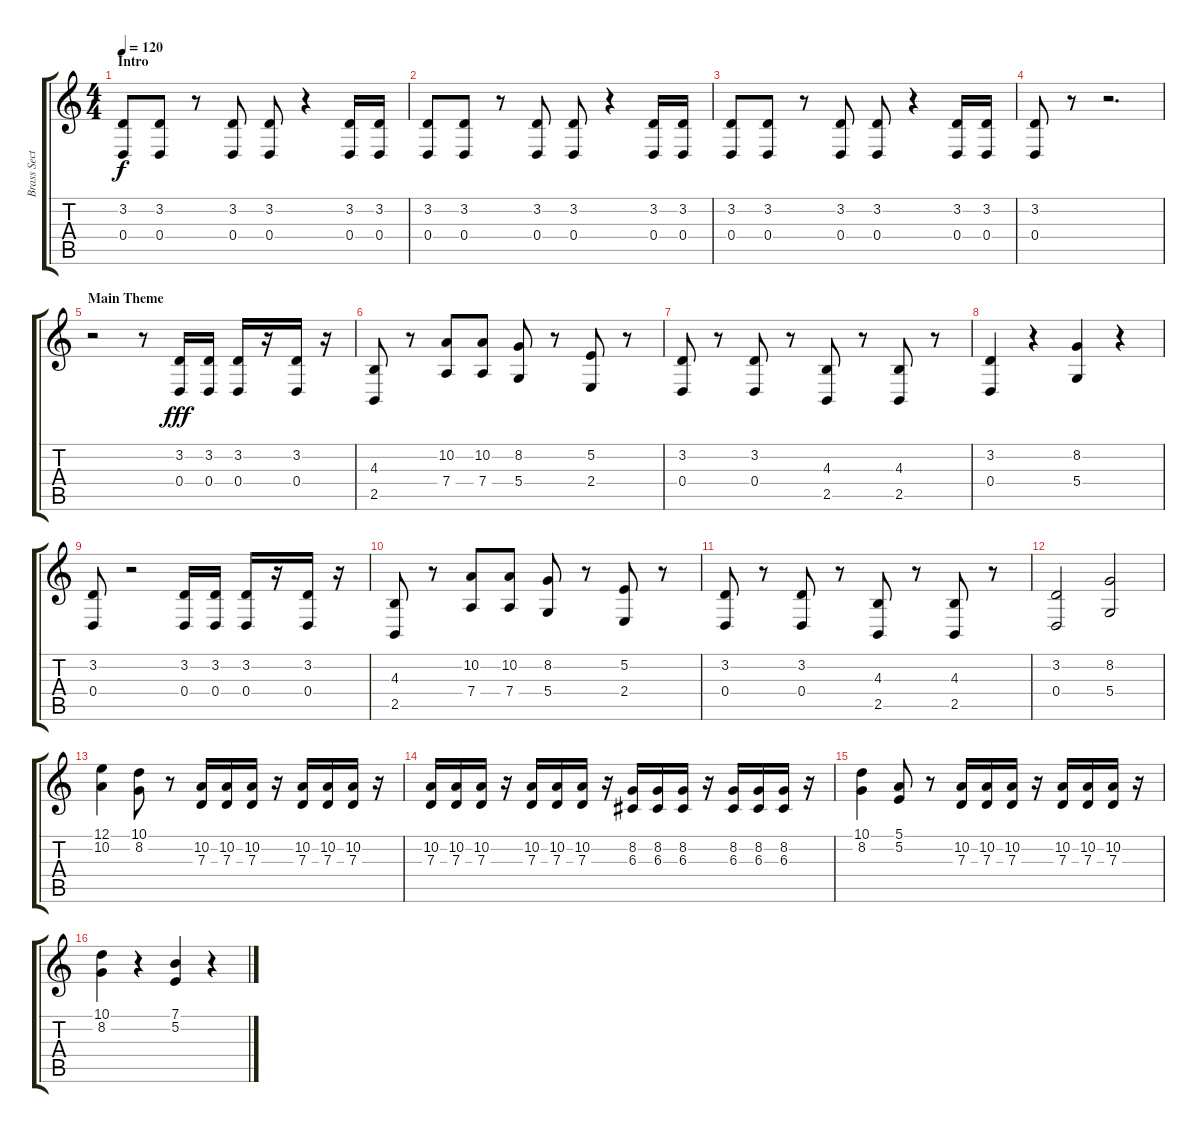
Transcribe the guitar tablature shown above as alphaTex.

\track ("Brass Section" "Brass Sect") {instrument brasssection}
\staff {score tabs}
\tuning (E4 B3 G3 D3 A2 E2) {hide}
\ts (4 4)
\section ("" "Intro")
\tempo 120
\clef g2
\ks c
(3.2 0.4).8{dy f instrument brasssection} (3.2 0.4).8 r.8 (3.2 0.4).8 (3.2 0.4).8 r.4 (3.2 0.4).16 (3.2 0.4).16 |
(3.2 0.4).8 (3.2 0.4).8 r.8 (3.2 0.4).8 (3.2 0.4).8 r.4 (3.2 0.4).16 (3.2 0.4).16 |
(3.2 0.4).8 (3.2 0.4).8 r.8 (3.2 0.4).8 (3.2 0.4).8 r.4 (3.2 0.4).16 (3.2 0.4).16 |
(3.2 0.4).8 r.8 r.2{d} |
\section ("" "Main Theme")
r.2 r.8 (3.2 0.4).16{dy fff} (3.2 0.4).16 (3.2 0.4).16 r.16 (3.2 0.4).16 r.16 |
(4.3 2.5).8 r.8 (10.2 7.4).8 (10.2 7.4).8 (8.2 5.4).8 r.8 (5.2 2.4).8 r.8 |
(3.2 0.4).8 r.8 (3.2 0.4).8 r.8 (4.3 2.5).8 r.8 (4.3 2.5).8 r.8 |
(3.2 0.4).4 r.4 (8.2 5.4).4 r.4 |
(3.2 0.4).8 r.2 (3.2 0.4).16 (3.2 0.4).16 (3.2 0.4).16 r.16 (3.2 0.4).16 r.16 |
(4.3 2.5).8 r.8 (10.2 7.4).8 (10.2 7.4).8 (8.2 5.4).8 r.8 (5.2 2.4).8 r.8 |
(3.2 0.4).8 r.8 (3.2 0.4).8 r.8 (4.3 2.5).8 r.8 (4.3 2.5).8 r.8 |
(3.2 0.4).2 (8.2 5.4).2 |
(12.1 10.2).4 (10.1 8.2).8 r.8 (10.2 7.3).16 (10.2 7.3).16 (10.2 7.3).16 r.16 (10.2 7.3).16 (10.2 7.3).16 (10.2 7.3).16 r.16 |
(10.2 7.3).16 (10.2 7.3).16 (10.2 7.3).16 r.16 (10.2 7.3).16 (10.2 7.3).16 (10.2 7.3).16 r.16 (8.2 6.3).16 (8.2 6.3).16 (8.2 6.3).16 r.16 (8.2 6.3).16 (8.2 6.3).16 (8.2 6.3).16 r.16 |
(10.1 8.2).4 (5.1 5.2).8 r.8 (10.2 7.3).16 (10.2 7.3).16 (10.2 7.3).16 r.16 (10.2 7.3).16 (10.2 7.3).16 (10.2 7.3).16 r.16 |
(10.1 8.2).4 r.4 (7.1 5.2).4 r.4
